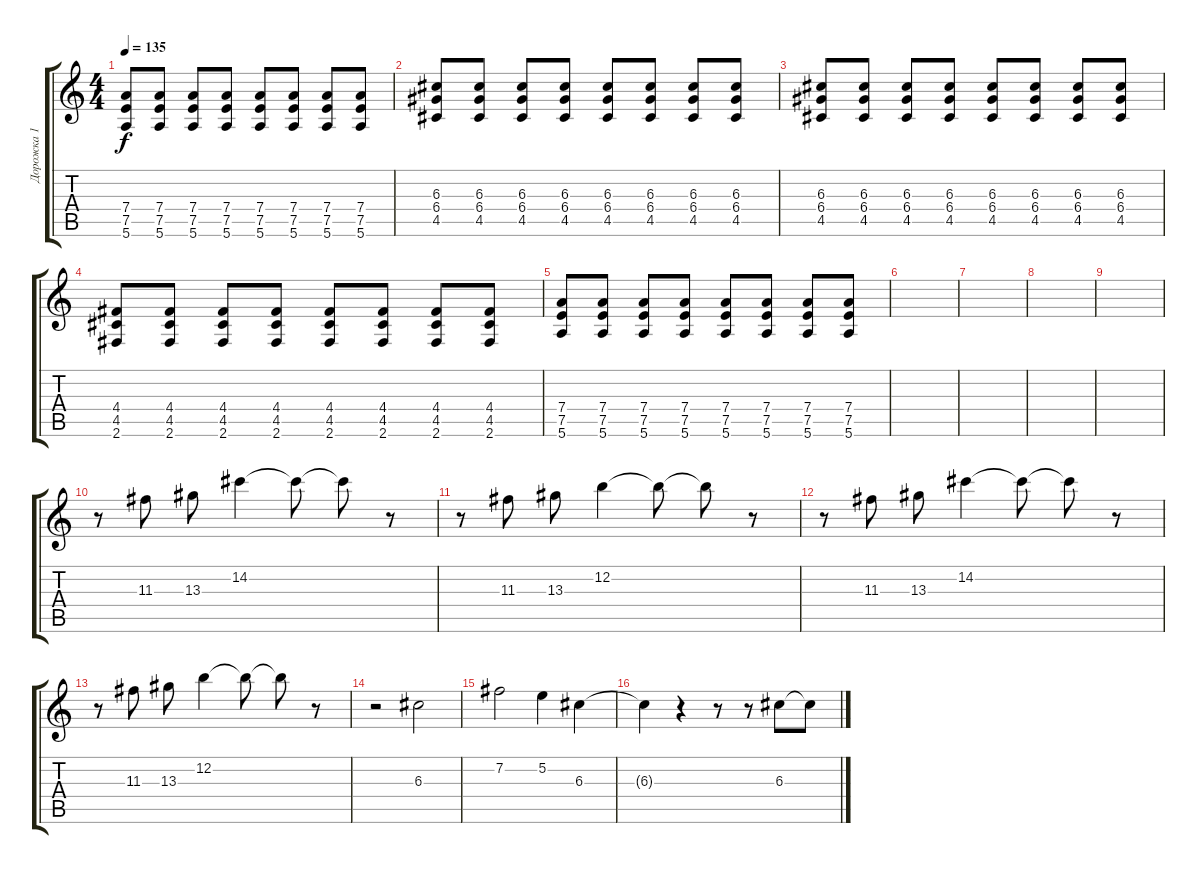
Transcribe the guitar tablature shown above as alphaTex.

\track ("Дорожка 1" "Дорожка 1") {instrument acousticguitarsteel}
\staff {score tabs}
\tuning (E4 B3 G3 D3 A2 E2) {hide}
\ts (4 4)
\tempo 135
\clef g2
\ks c
(7.4 7.5 5.6).8{dy f} (7.4 7.5 5.6).8 (7.4 7.5 5.6).8 (7.4 7.5 5.6).8 (7.4 7.5 5.6).8 (7.4 7.5 5.6).8 (7.4 7.5 5.6).8 (7.4 7.5 5.6).8 |
(6.3 6.4 4.5).8 (6.3 6.4 4.5).8 (6.3 6.4 4.5).8 (6.3 6.4 4.5).8 (6.3 6.4 4.5).8 (6.3 6.4 4.5).8 (6.3 6.4 4.5).8 (6.3 6.4 4.5).8 |
(6.3 6.4 4.5).8 (6.3 6.4 4.5).8 (6.3 6.4 4.5).8 (6.3 6.4 4.5).8 (6.3 6.4 4.5).8 (6.3 6.4 4.5).8 (6.3 6.4 4.5).8 (6.3 6.4 4.5).8 |
(4.4 4.5 2.6).8 (4.4 4.5 2.6).8 (4.4 4.5 2.6).8 (4.4 4.5 2.6).8 (4.4 4.5 2.6).8 (4.4 4.5 2.6).8 (4.4 4.5 2.6).8 (4.4 4.5 2.6).8 |
(7.4 7.5 5.6).8 (7.4 7.5 5.6).8 (7.4 7.5 5.6).8 (7.4 7.5 5.6).8 (7.4 7.5 5.6).8 (7.4 7.5 5.6).8 (7.4 7.5 5.6).8 (7.4 7.5 5.6).8 |
|
|
|
|
r.8{volume 16 instrument acousticguitarnylon} 11.3.8 13.3.8 14.2.4 14.2{t}.8 14.2{t}.8 r.8 |
r.8 11.3.8 13.3.8 12.2.4 12.2{t}.8 12.2{t}.8 r.8 |
r.8 11.3.8 13.3.8 14.2.4 14.2{t}.8 14.2{t}.8 r.8 |
r.8 11.3.8 13.3.8 12.2.4 12.2{t}.8 12.2{t}.8 r.8 |
r.2{instrument overdrivenguitar} 6.3.2 |
7.2.2 5.2.4 6.3.4 |
6.3{t}.4 r.4 r.8 r.8 6.3.8 6.3{t}.8
